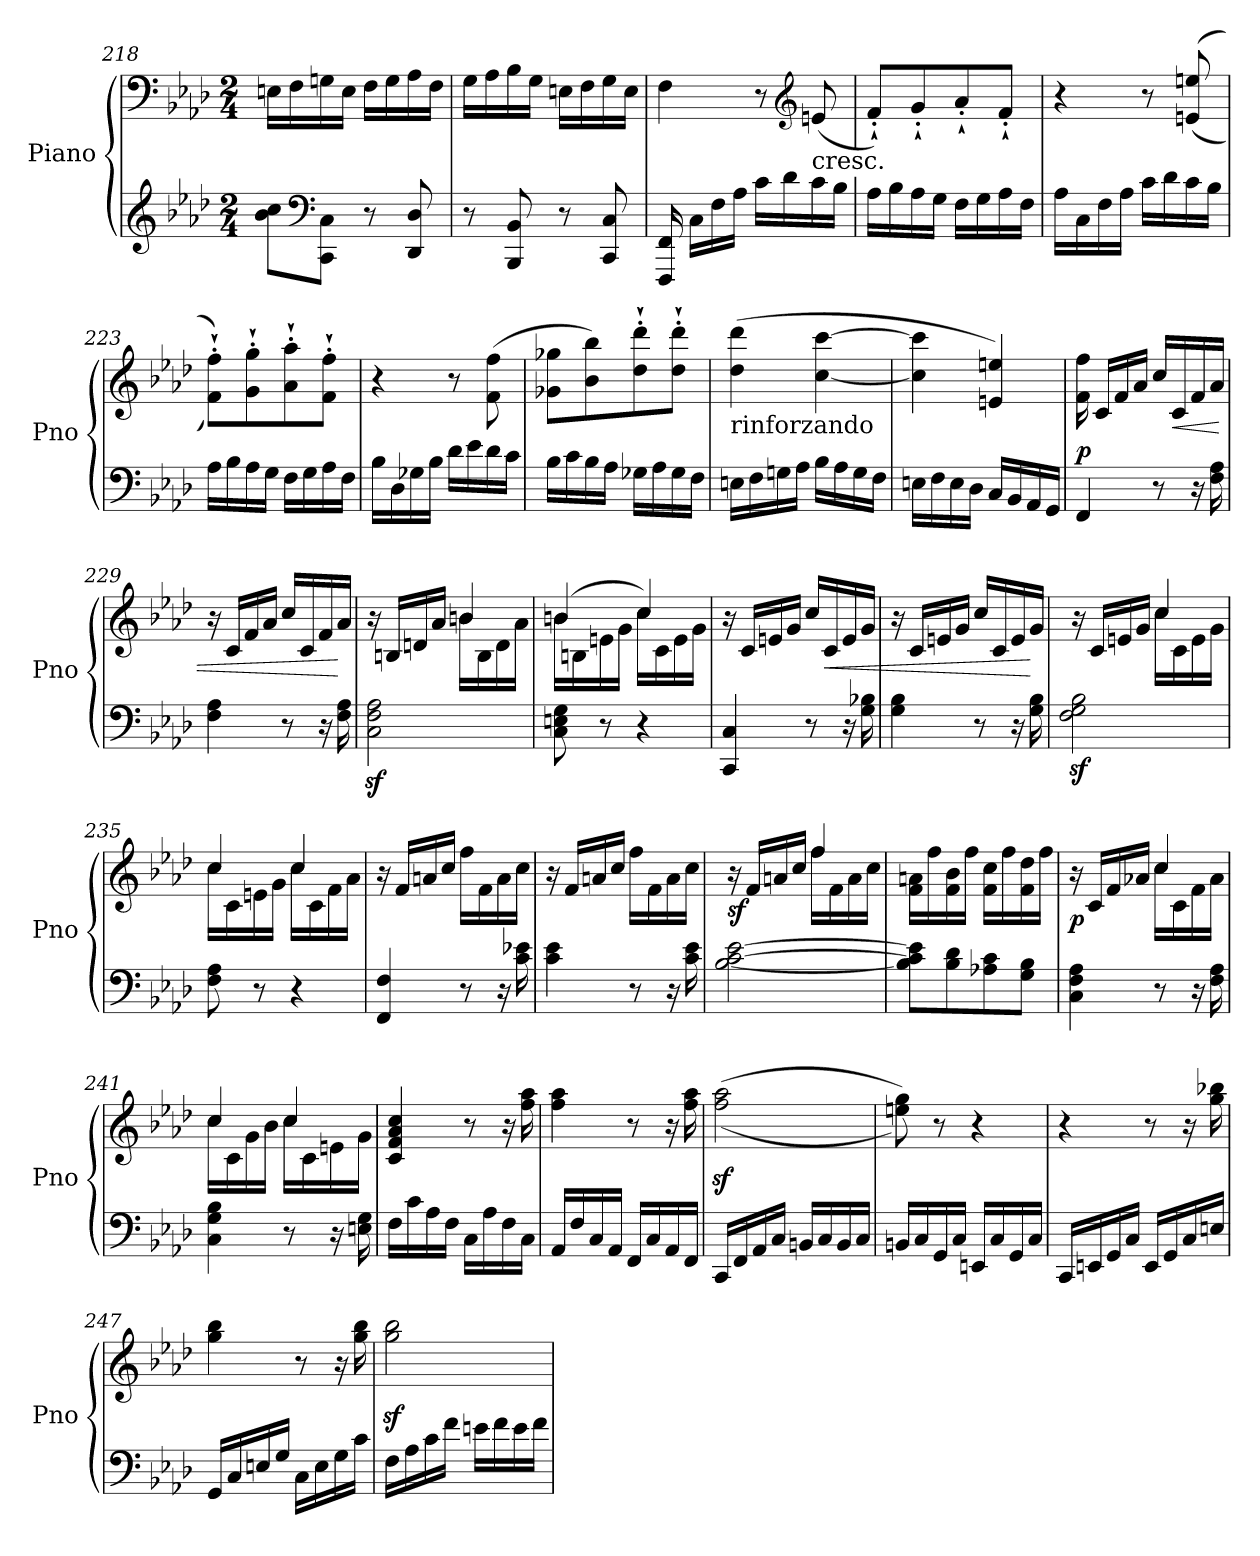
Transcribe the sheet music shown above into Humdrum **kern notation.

**kern	**kern	**dynam
*part1	*part1	*part1
*staff2	*staff1	*staff1/2
*I"Piano	*	*
*I'Pno	*	*
*clefG2	*clefF4	*
*k[b-e-a-d-]	*k[b-e-a-d-]	*
*A-:	*A-:	*
*M2/4	*M2/4	*
=218	=218	=218
8b-\ 8cc\L	16En\LL	.
.	16F\	.
*clefF4	*	*
8CC\ 8C\J	16Gn\	.
.	16E\JJ	.
8r	16F\LL	.
.	16G\	.
8DD-/ 8D-/	16A-\	.
.	16F\JJ	.
=219	=219	=219
8r	16G\LL	.
.	16A-\	.
8BBB-/ 8BB-/	16B-\	.
.	16G\JJ	.
8r	16En\LL	.
.	16F\	.
8CC/ 8C/	16G\	.
.	16E\JJ	.
=220	=220	=220
16FFF/ 16FF/	4F\	.
16C\LL	.	.
16F\	.	.
16A-\JJ	.	.
16c\LL	8r	.
16d-\	.	.
*	*clefG2	*
!	!LO:TX:b:t=cresc.	!
16c\	(<8en/	.
16B-\JJ	.	.
!!LO:LB:g=z
=221	=221	=221
16A-\LL	8f'`/L)	.
16B-\	.	.
16A-\	8g'`/	.
16G\JJ	.	.
16F\LL	8a-'`/	.
16G\	.	.
16A-\	8f'`/J	.
16F\JJ	.	.
=222	=222	=222
16A-\LL	4r	.
16C\	.	.
16F\	.	.
16A-\JJ	.	.
16c\LL	8r	.
16d-\	.	.
16c\	(<(<8en/ 8een/	.
16B-\JJ	.	.
=223	=223	=223
16A-\LL	8f\'` 8ff\'`L))	.
16B-\	.	.
16A-\	8g\'` 8gg\'`	.
16G\JJ	.	.
16F\LL	8a-\'` 8aa-\'`	.
16G\	.	.
16A-\	8f\'` 8ff\'`J	.
16F\JJ	.	.
=224	=224	=224
16B-\LL	4r	.
16D-\	.	.
16G-X\	.	.
16B-\JJ	.	.
16d-\LL	8r	.
16e-\	.	.
16d-\	(>8f\ 8ff\	.
16c\JJ	.	.
=225	=225	=225
16B-\LL	8g-X\ 8gg-X\L	.
16c\	.	.
16B-\	8b-\ 8bb-\)	.
16A-\JJ	.	.
16G-X\LL	8dd-\'` 8ddd-\'`	.
16A-\	.	.
16G-\	8dd-\'` 8ddd-\'`J	.
16F\JJ	.	.
!!LO:LB:g=z
=226	=226	=226
!	!LO:TX:b:t=rinforzando	!
16En\LL	(>4dd-\ 4ddd-\	.
16F\	.	.
16Gn\	.	.
16A-\JJ	.	.
16B-\LL	[4cc\ [4ccc\	.
16A-\	.	.
16G\	.	.
16F\JJ	.	.
=227	=227	=227
16En\LL	4cc\] 4ccc\]	.
16F\	.	.
16E\	.	.
16D-\JJ	.	.
16C/LL	4en/ 4een/)	.
16BB-/	.	.
16AA-/	.	.
16GG/JJ	.	.
=228	=228	=228
!	!	!LO:DY:a=2
4FF/	16f\ 16ff\	p
.	16c/LL	.
.	16f/	.
.	16a-/JJ	.
8r	16cc/LL	.
!	!	!LO:HP:b
.	16c/	<
16r	16f/	.
16F\ 16A-\	16a-/JJ	.
=229	=229	=229
4F\ 4A-\	16r	.
.	16c/LL	.
.	16f/	.
.	16a-/JJ	.
8r	16cc/LL	.
.	16c/	.
16r	16f/	.
16F\ 16A-\	16a-/JJ	[
=230	=230	=230
*	*^	*
2C\z> 2F\z> 2A-\z>	16r	4ryy	.
.	16Bn/LL	.	.
.	16dn/	.	.
.	16a-/JJ	.	.
.	16bn\LL	4b/	.
.	16B\	.	.
.	16d\	.	.
.	16a-\JJ	.	.
!!LO:PB:g=z	!!
=231	=231	=231	=231
8C\ 8En\ 8G\	(>4bn/	16b\LL	.
.	.	16Bn\	.
8r	.	16en\	.
.	.	16g\JJ	.
4r	4cc/)	16cc\LL	.
.	.	16c\	.
.	.	16e\	.
.	.	16g\JJ	.
*	*v	*v	*
=232	=232	=232
4CC/ 4C/	16r	.
.	16c/LL	.
.	16en/	.
.	16g/JJ	.
8r	16cc/LL	.
!	!	!LO:HP:b
.	16c/	<
16r	16e/	.
16G\ 16B-X\	16g/JJ	.
=233	=233	=233
4G\ 4B-\	16r	.
.	16c/LL	.
.	16en/	.
.	16g/JJ	.
8r	16cc/LL	.
.	16c/	.
16r	16e/	.
16G\ 16B-\	16g/JJ	[
=234	=234	=234
*	*^	*
2F\z> 2G\z> 2B-\z>	16r	4ryy	.
.	16c/LL	.	.
.	16en/	.	.
.	16g/JJ	.	.
.	16cc\LL	4cc/	.
.	16c\	.	.
.	16e\	.	.
.	16g\JJ	.	.
=235	=235	=235	=235
8F\ 8A-\	4cc/	16cc\LL	.
.	.	16c\	.
8r	.	16en\	.
.	.	16g\JJ	.
4r	4cc/	16cc\LL	.
.	.	16c\	.
.	.	16f\	.
.	.	16a-\JJ	.
!!LO:LB:g=z
=236	=236	=236	=236
!	!LO:TX:b:t=cresc.	!	!
*	*v	*v	*
4FF/ 4F/	16r	.
.	16f/LL	.
.	16an/	.
.	16cc/JJ	.
8r	16ff\LL	.
.	16f\	.
16r	16a\	.
16c\ 16e-X\	16cc\JJ	.
=237	=237	=237
4c\ 4e-\	16r	.
.	16f/LL	.
.	16an/	.
.	16cc/JJ	.
8r	16ff\LL	.
.	16f\	.
16r	16a\	.
16c\ 16e-\	16cc\JJ	.
=238	=238	=238
*	*^	*
!	!	!	!LO:DY:b
[2B-\ [2c\ [2e-\	16r	4ryy	sf
.	16f/LL	.	.
.	16an/	.	.
.	16cc/JJ	.	.
.	16ff\LL	4ff/	.
.	16f\	.	.
.	16a\	.	.
.	16cc\JJ	.	.
*	*v	*v	*
=239	=239	=239
8B-\] 8c\] 8e-\]L	16f\ 16an\LL	.
.	16ff\	.
8B-\ 8d-\	16f\ 16b-\	.
.	16ff\JJ	.
8A-X\ 8c\	16f\ 16cc\LL	.
.	16ff\	.
8G\ 8B-\J	16f\ 16dd-\	.
.	16ff\JJ	.
=240	=240	=240
*	*^	*
!	!	!	!LO:DY:b
4C\ 4F\ 4A-\	16r	4ryy	p
.	16c/LL	.	.
.	16f/	.	.
.	16a-X/JJ	.	.
8r	16cc\LL	4cc/	.
.	16c\	.	.
16r	16f\	.	.
16F\ 16A-\	16a-\JJ	.	.
!!LO:LB:g=z	!!
=241	=241	=241	=241
4C\ 4G\ 4B-\	4cc/	16cc\LL	.
.	.	16c\	.
.	.	16g\	.
.	.	16b-\JJ	.
8r	4cc/	16cc\LL	.
.	.	16c\	.
16r	.	16en\	.
16En\ 16G\	.	16g\JJ	.
*	*v	*v	*
=242	=242	=242
16F\LL	4c/ 4f/ 4a-/ 4cc/	.
16c\	.	.
16A-\	.	.
16F\JJ	.	.
16C\LL	8r	.
16A-\	.	.
16F\	16r	.
16C\JJ	16ff\ 16aa-\	.
=243	=243	=243
16AA-/LL	4ff\ 4aa-\	.
16F/	.	.
16C/	.	.
16AA-/JJ	.	.
16FF/LL	8r	.
16C/	.	.
16AA-/	16r	.
16FF/JJ	16ff\ 16aa-\	.
=244	=244	=244
16CC/LL	(>(>2ff\z< 2aa-\z<	.
16FF/	.	.
16AA-/	.	.
16C/JJ	.	.
16BBn/LL	.	.
16C/	.	.
16BB/	.	.
16C/JJ	.	.
=245	=245	=245
16BBn/LL	8een\ 8gg\))	.
16C/	.	.
16GG/	8r	.
16C/JJ	.	.
16EEn/LL	4r	.
16C/	.	.
16GG/	.	.
16C/JJ	.	.
!!LO:LB:g=z
=246	=246	=246
16CC/LL	4r	.
16EEn/	.	.
16GG/	.	.
16C/JJ	.	.
16EE/LL	8r	.
16GG/	.	.
16C/	16r	.
16En/JJ	16gg\ 16bb-X\	.
=247	=247	=247
16GG/LL	4gg\ 4bb-\	.
16C/	.	.
16En/	.	.
16G/JJ	.	.
16C\LL	8r	.
16E\	.	.
16G\	16r	.
16c\JJ	16gg\ 16bb-\	.
=248	=248	=248
16F\LL	2gg\z< 2bb-\z<	.
16A-\	.	.
16c\	.	.
16f\JJ	.	.
16en\LL	.	.
16f\	.	.
16e\	.	.
16f\JJ	.	.
=	=	=
*-	*-	*-
